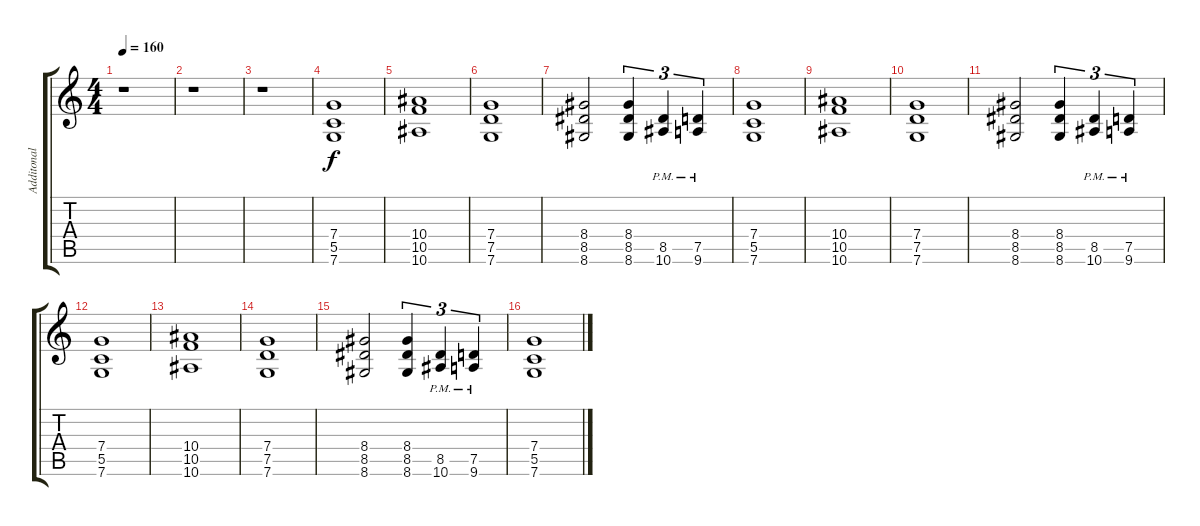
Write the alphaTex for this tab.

\track ("Additonal Guitar" "Additonal ") {instrument overdrivenguitar}
\staff {score tabs}
\tuning (D4 A3 F3 C3 G2 C2) {hide}
\ts (4 4)
\tempo 160
\clef g2
\ks c
r.1{dy f} |
r.1 |
r.1 |
(7.4 5.5 7.6).1 |
(10.4 10.5 10.6).1 |
(7.4 7.5 7.6).1 |
(8.4 8.5 8.6).2 (8.4 8.5 8.6).4{tu (3 2)} (8.5{pm} 10.6{pm}).4{tu (3 2)} (7.5{pm} 9.6{pm}).4{tu (3 2)} |
(7.4 5.5 7.6).1 |
(10.4 10.5 10.6).1 |
(7.4 7.5 7.6).1 |
(8.4 8.5 8.6).2 (8.4 8.5 8.6).4{tu (3 2)} (8.5{pm} 10.6{pm}).4{tu (3 2)} (7.5{pm} 9.6{pm}).4{tu (3 2)} |
(7.4 5.5 7.6).1 |
(10.4 10.5 10.6).1 |
(7.4 7.5 7.6).1 |
(8.4 8.5 8.6).2 (8.4 8.5 8.6).4{tu (3 2)} (8.5{pm} 10.6{pm}).4{tu (3 2)} (7.5{pm} 9.6{pm}).4{tu (3 2)} |
(7.4 5.5 7.6).1
